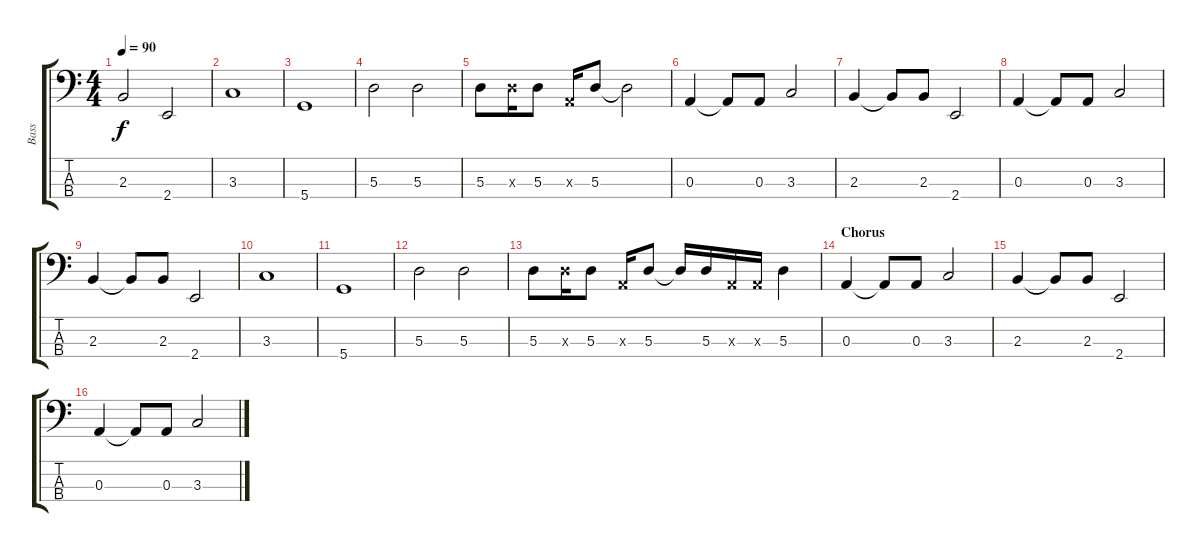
\track ("Bass" "Bass") {instrument electricbassfinger}
\staff {score tabs}
\tuning (G2 D2 A1 D1) {hide}
\ts (4 4)
\tempo 90
\clef f4
\ks c
2.3.2{dy f} 2.4.2 |
3.3.1 |
5.4.1 |
5.3.2 5.3.2 |
5.3.8 5.3{x}.16 5.3.8 0.3{x}.16 5.3.8 5.3{t}.2 |
0.3.4 0.3{t}.8 0.3.8 3.3.2 |
2.3.4 2.3{t}.8 2.3.8 2.4.2 |
0.3.4 0.3{t}.8 0.3.8 3.3.2 |
2.3.4 2.3{t}.8 2.3.8 2.4.2 |
3.3.1 |
5.4.1 |
5.3.2 5.3.2 |
5.3.8 5.3{x}.16 5.3.8 0.3{x}.16 5.3.8 5.3{t}.16 5.3.16 0.3{x}.16 0.3{x}.16 5.3.4 |
\section ("" "Chorus")
0.3.4 0.3{t}.8 0.3.8 3.3.2 |
2.3.4 2.3{t}.8 2.3.8 2.4.2 |
0.3.4 0.3{t}.8 0.3.8 3.3.2
